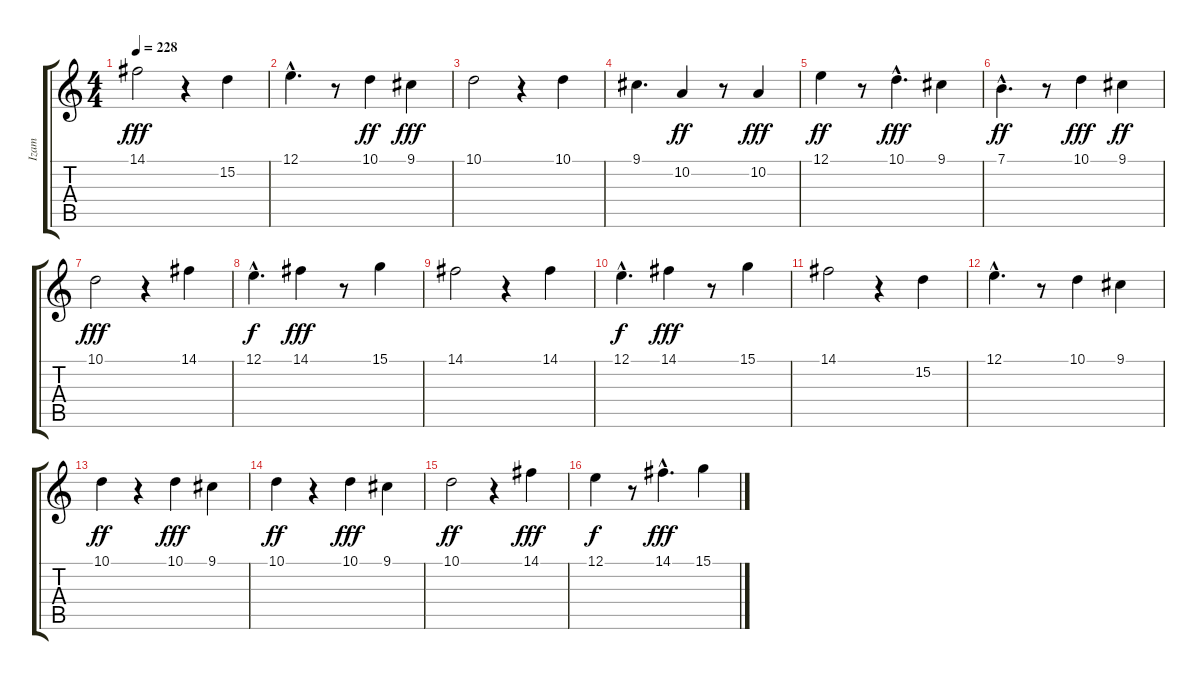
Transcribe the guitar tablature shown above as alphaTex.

\track ("Izam" "Izam") {instrument oboe}
\staff {score tabs}
\tuning (E4 B3 G3 D3 A2 E2) {hide}
\ts (4 4)
\tempo 228
\clef g2
\ks c
14.1.2{dy fff} r.4 15.2.4 |
12.1{hac}.4{d} r.8 10.1.4{dy ff} 9.1.4{dy fff} |
10.1.2 r.4 10.1.4 |
9.1.4{d} 10.2.4{dy ff} r.8 10.2.4{dy fff} |
12.1.4{dy ff} r.8 10.1{hac}.4{d dy fff} 9.1.4 |
7.1{hac}.4{d dy ff} r.8 10.1.4{dy fff} 9.1.4{dy ff} |
10.1.2{dy fff} r.4 14.1.4 |
12.1{hac}.4{d dy f} 14.1.4{dy fff} r.8 15.1.4 |
14.1.2 r.4 14.1.4 |
12.1{hac}.4{d dy f} 14.1.4{dy fff} r.8 15.1.4 |
14.1.2 r.4 15.2.4 |
12.1{hac}.4{d} r.8 10.1.4 9.1.4 |
10.1.4{dy ff} r.4 10.1.4{dy fff} 9.1.4 |
10.1.4{dy ff} r.4 10.1.4{dy fff} 9.1.4 |
10.1.2{dy ff} r.4 14.1.4{dy fff} |
12.1.4{dy f} r.8 14.1{hac}.4{d dy fff} 15.1.4
